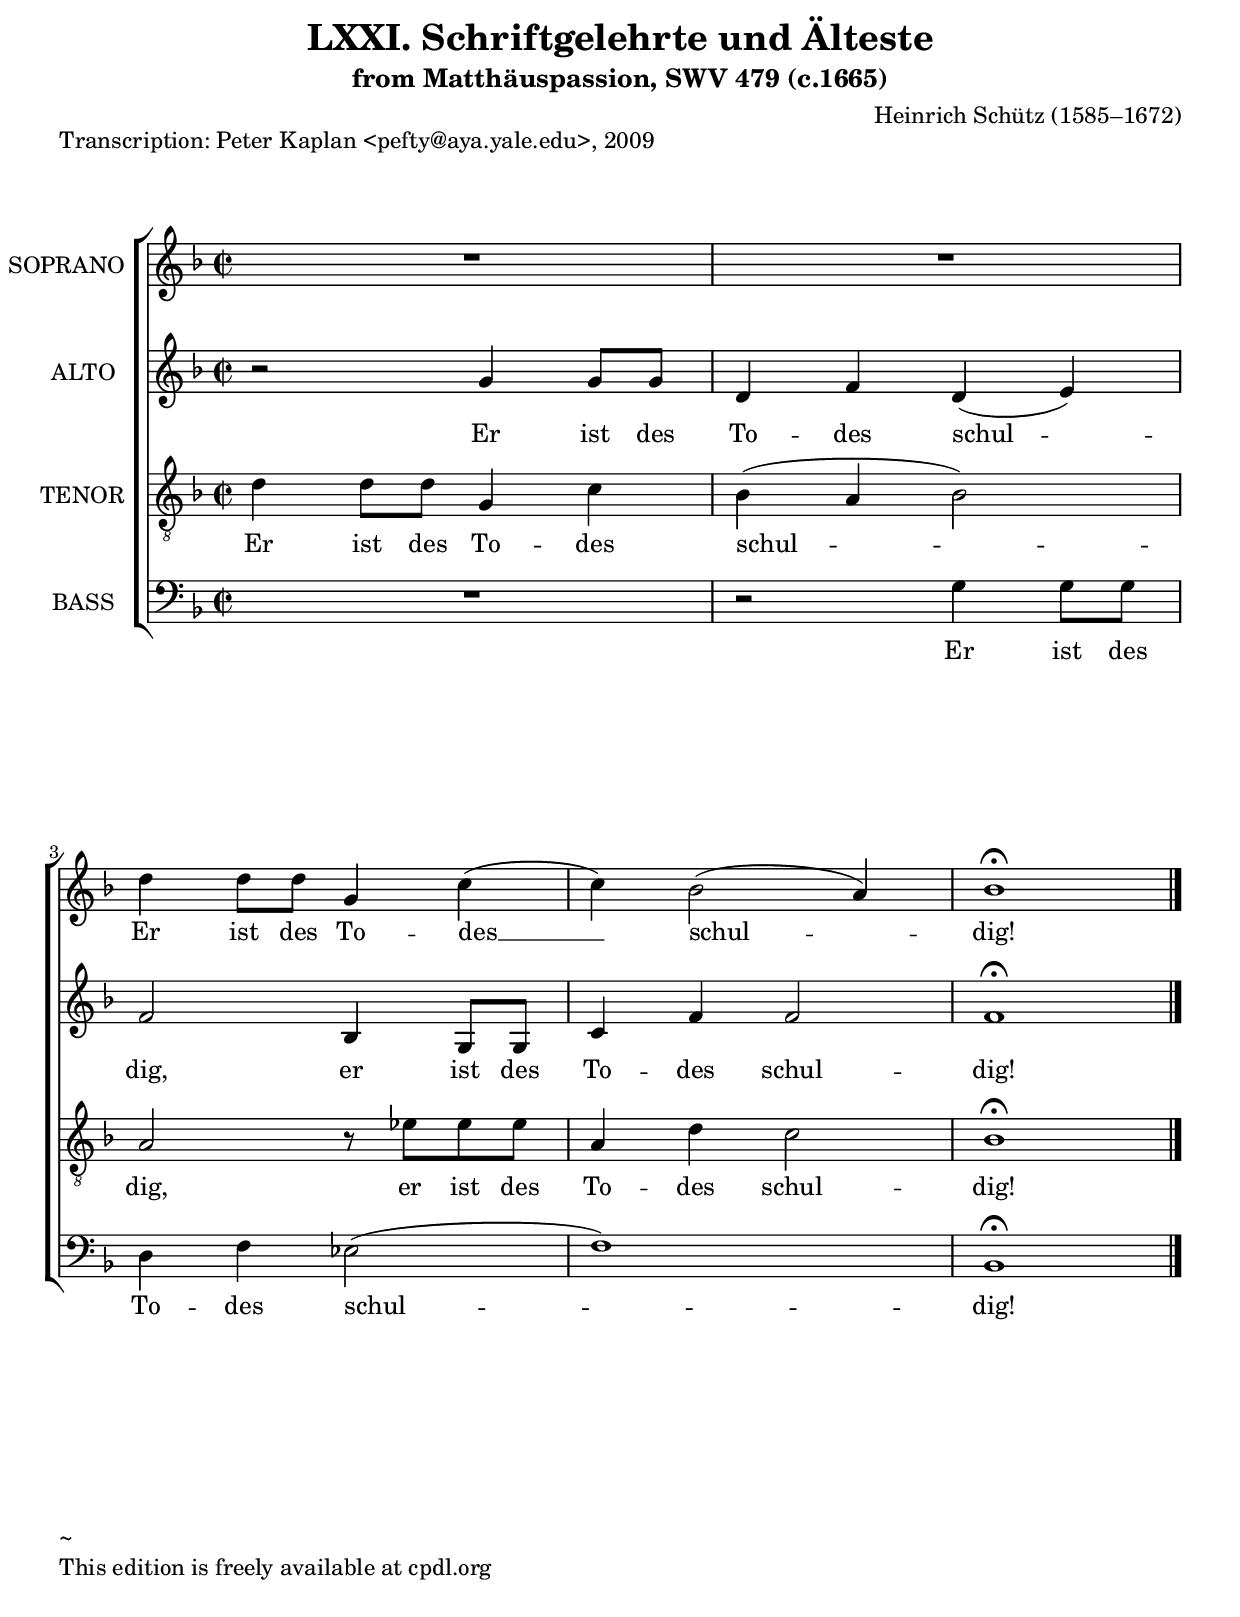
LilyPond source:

     \version "2.10.10"
\paper {
  between-system-space = 2.0\cm
  between-system-padding = #1
  ragged-bottom=##f
  ragged-last-bottom=##f
  bottom-margin = 2.0\cm
  top-margin = 0.1\cm
%  system-count = #6
  systemSeparatorMarkup = ""
}
\header {
    title = "LXXI. Schriftgelehrte und Älteste"
    subtitle = "from Matthäuspassion, SWV 479 (c.1665)"
    composer = "Heinrich Schütz (1585–1672)"
    date = "1623"
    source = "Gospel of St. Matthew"
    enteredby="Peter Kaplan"
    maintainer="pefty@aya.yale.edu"
    piece ="Transcription: Peter Kaplan <pefty@aya.yale.edu>, 2009"
    texidoc = "

Translation of text:
Jesus of Nazareth."
}

     \score { 
      <<
        \new ChoirStaff <<
        \new Staff = CantusOne <<
               {  
      <<
     \override Stem #'neutral-direction = #up 
     \override Staff.TimeSignature #'style = #'()
        \clef treble
        \key d \minor 
        \new Voice = "CantusOne" {
     \override NoteHead #'style = #'baroque
        \set Staff.midiInstrument = "synth voice"
        \set Staff.vocalName = "SOPRANO "

\time 2/2
R1                
R1
d''4 d''8 d'' g'4 c''(
c''4) bes'2( a'4)
% measure 5
bes'1\fermata                  
\bar "|."
}
>>
}

>>

\new Lyrics 
\lyricsto "CantusOne"
        { 


Er ist des To -- des
__ schul -- 
dig!
}



        \new Staff = Altus <<
               {  
      <<
     \override Stem #'neutral-direction = #up 
     \override Staff.TimeSignature #'style = #'()
        \clef treble
        \key d \minor 
        \new Voice = "Altus" {
     \override NoteHead #'style = #'baroque
        \set Staff.midiInstrument = "synth voice"
        \set Staff.vocalName = "ALTO "

\time 2/2
r2 g'4 g'8 g'
d'4 f' d'( e')
f'2 bes4 g8 g
c'4 f' f'2
% measure 5
f'1\fermata
\bar "|."
}
>>
}

>>

\new Lyrics 
\lyricsto "Altus"
        { 

Er ist des 
To -- des schul -- 
dig, er ist des 
To -- des schul -- 
dig!
}


        \new Staff = Tenor <<
               {  
      <<
     \override Stem #'neutral-direction = #up 
     \override Staff.TimeSignature #'style = #'()
        \clef "G_8"
        \key d \minor 
        \new Voice = "Tenor" {
     \override NoteHead #'style = #'baroque
        \set Staff.midiInstrument = "synth voice"
        \set Staff.vocalName = "TENOR "

\time 2/2
d'4 d'8 d' g4 c'
bes4( a bes2)
a2 r8 ees' ees' ees'
a4 d' c'2
% measure 5
bes1\fermata
\bar "|."
}
>>
}

>>

\new Lyrics 
\lyricsto "Tenor"
        { 

Er ist des To -- des
schul -- 
dig, er ist des 
To -- des schul -- 
dig!

}


        \new Staff = Bassus <<
               {  
      <<
     \override Stem #'neutral-direction = #up 
     \override Staff.TimeSignature #'style = #'()
        \clef bass
        \key d \minor 
        \new Voice = "Bassus" {
     \override NoteHead #'style = #'baroque
        \set Staff.midiInstrument = "synth voice"
        \set Staff.vocalName = "BASS "

\time 2/2
R1
r2 g4 g8 g8
d4 f ees2(
f1)
% measure 5
bes,1\fermata

\bar "|."
}
>>
}

>>

\new Lyrics 
\lyricsto "Bassus"
        { 

 Er ist des 
To -- des schul -- 

dig! 
}


>>


>>
   






%{
\midi { 
\context { 
\Score 
tempoWholesPerMinute = #(ly:make-moment 72 4) 
} 
} 
%}







     }
\layout { 
         \context { 
          \Staff \consists "Horizontal_bracket_engraver" 
          }
         }
\markup{\column{\line{ ~ } \line{This edition is freely available at cpdl.org}} 
} 



















